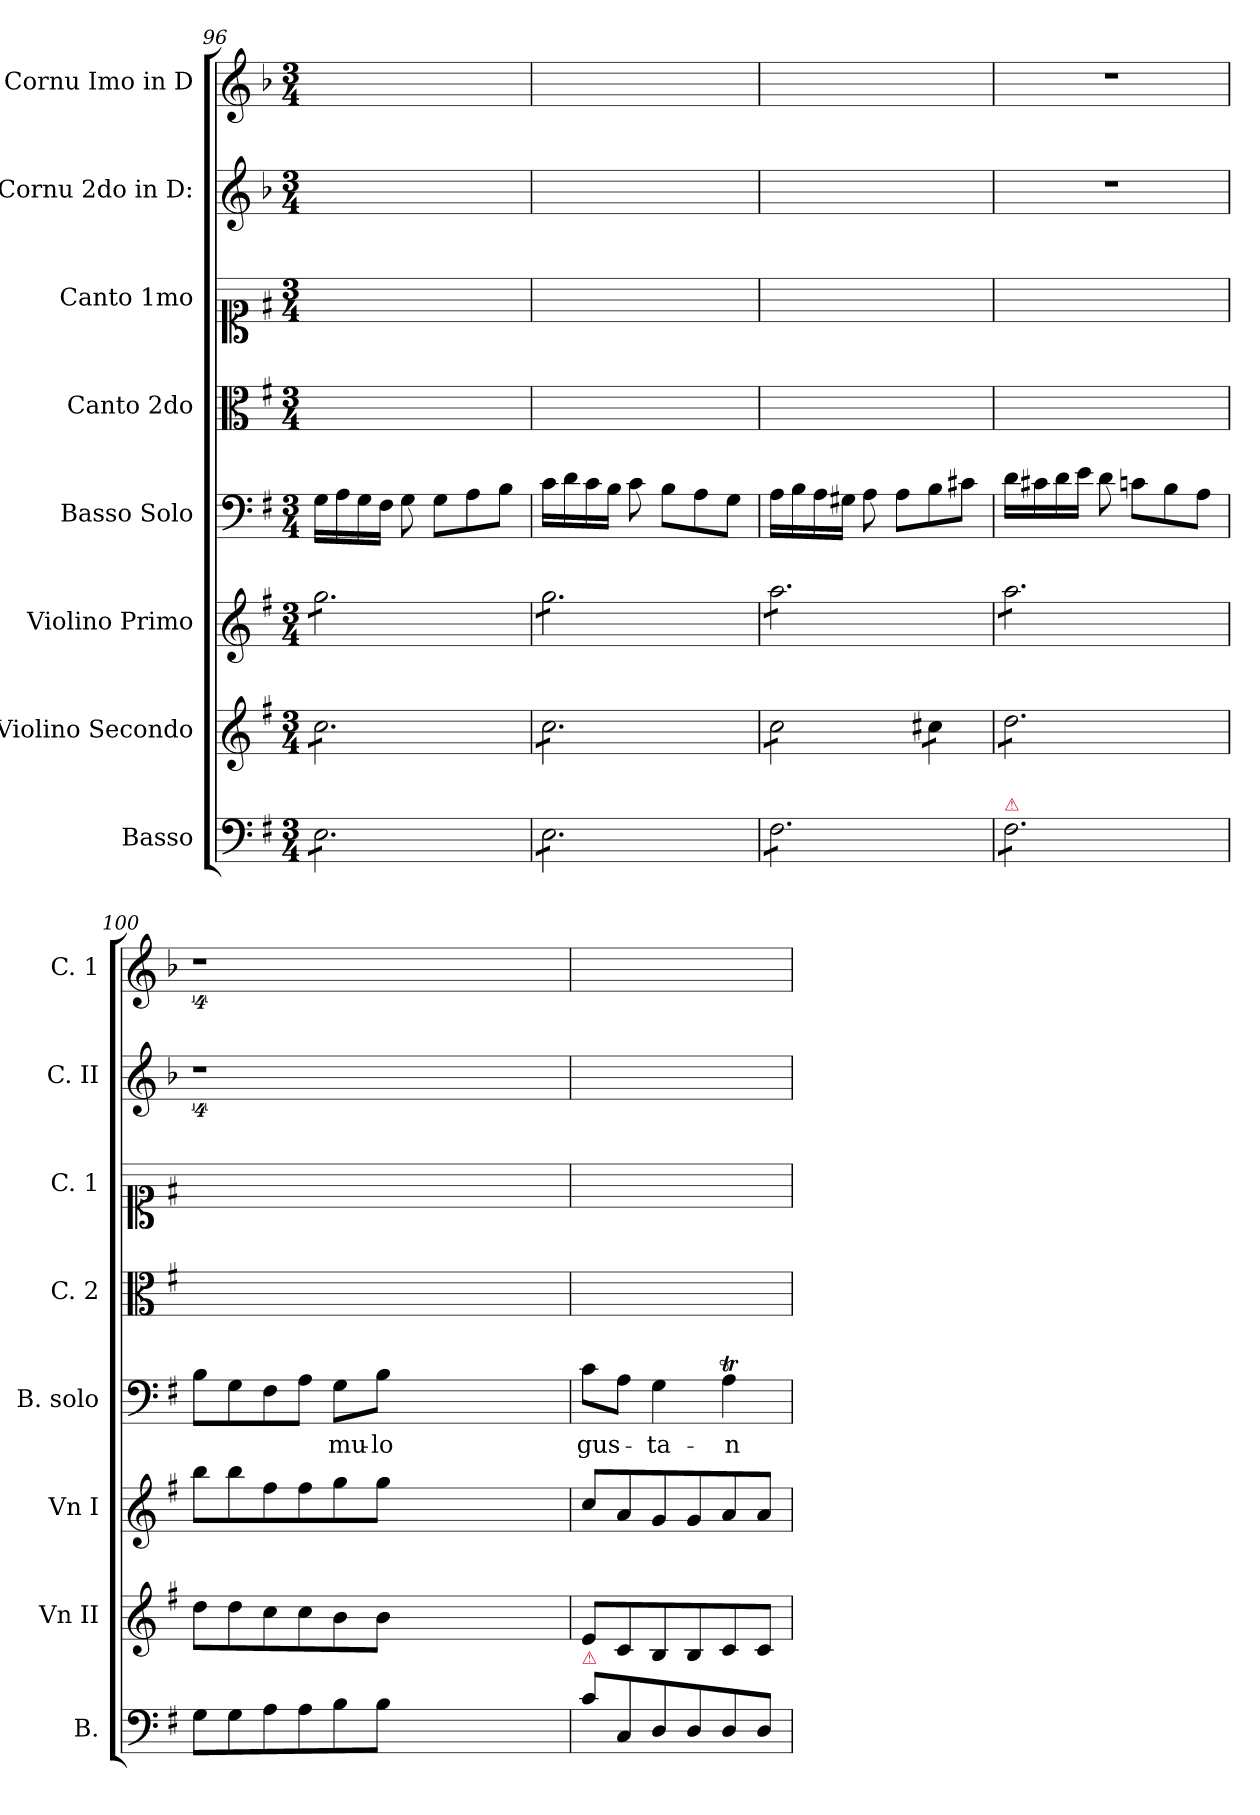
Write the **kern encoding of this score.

**kern	**kern	**kern	**kern	**text	**kern	**kern	**kern	**kern
*part8	*part7	*part6	*part5	*part5	*part4	*part3	*part2	*part1
*staff8	*staff7	*staff6	*staff5	*staff5	*staff4	*staff3	*staff2	*staff1
*I"Basso	*I"Violino Secondo	*I"Violino Primo	*I"Basso Solo	*	*I"Canto 2do	*I"Canto 1mo	*I"Cornu 2do in D:	*I"Cornu Imo in D
*I'B.	*I'Vn II	*I'Vn I	*I'B. solo	*	*I'C. 2	*I'C. 1	*I'C. II	*I'C. 1
*clefF4	*clefG2	*clefG2	*clefF4	*	*clefC3	*clefC1	*clefG2	*clefG2
*	*	*	*	*	*	*	*ITrd-1c-2	*ITrd-1c-2
*k[f#]	*k[f#]	*k[f#]	*k[f#]	*	*k[f#]	*k[f#]	*k[f#]	*k[f#]
*G:	*G:	*G:	*G:	*	*G:	*G:	*G:	*G:
*M3/4	*M3/4	*M3/4	*M3/4	*	*M3/4	*M3/4	*M3/4	*M3/4
=96	=96	=96	=96	=96	=96	=96	=96	=96
*tremolo	*	*	*	*	*	*	*	*
*	*tremolo	*	*	*	*	*	*	*
*	*	*tremolo	*	*	*	*	*	*
8E\L	8cc\L	8gg\L	16G\LL	.	2.ryy	2.ryy	2.ryy	2.ryy
.	.	.	16A\	.	.	.	.	.
8E\	8cc\	8gg\	16G\	.	.	.	.	.
.	.	.	16F#\JJ	.	.	.	.	.
8E\	8cc\	8gg\	8G\	.	.	.	.	.
8E\	8cc\	8gg\	8G\L	.	.	.	.	.
8E\	8cc\	8gg\	8A\	.	.	.	.	.
8E\J	8cc\J	8gg\J	8B\J	.	.	.	.	.
=97	=97	=97	=97	=97	=97	=97	=97	=97
8E\L	8cc\L	8gg\L	16c\LL	.	2.ryy	2.ryy	2.ryy	2.ryy
.	.	.	16d\	.	.	.	.	.
8E\	8cc\	8gg\	16c\	.	.	.	.	.
.	.	.	16B\JJ	.	.	.	.	.
8E\	8cc\	8gg\	8c\	.	.	.	.	.
8E\	8cc\	8gg\	8B\L	.	.	.	.	.
8E\	8cc\	8gg\	8A\	.	.	.	.	.
8E\J	8cc\J	8gg\J	8G\J	.	.	.	.	.
=98	=98	=98	=98	=98	=98	=98	=98	=98
8F#\L	8cc\L	8aa\L	16A\LL	.	2.ryy	2.ryy	2.ryy	2.ryy
.	.	.	16B\	.	.	.	.	.
8F#\	8cc\	8aa\	16A\	.	.	.	.	.
.	.	.	16G#X\JJ	.	.	.	.	.
8F#\	8cc\	8aa\	8A\	.	.	.	.	.
8F#\	8cc\J	8aa\	8A\L	.	.	.	.	.
8F#\	8cc#X\L	8aa\	8B\	.	.	.	.	.
8F#\J	8cc#X\J	8aa\J	8c#X\J	.	.	.	.	.
=99	=99	=99	=99	=99	=99	=99	=99	=99
!LO:TX:a:color=crimson:t=⚠	!	!	!	!	!	!	!	!
8F#\L	8dd\L	8aa\L	16d\LL	.	2.ryy	2.ryy	2.r	2.r
.	.	.	16c#X\	.	.	.	.	.
8F#\	8dd\	8aa\	16d\	.	.	.	.	.
.	.	.	16e\JJ	.	.	.	.	.
8F#\	8dd\	8aa\	8d\	.	.	.	.	.
8F#\	8dd\	8aa\	8cn\L	.	.	.	.	.
8F#\	8dd\	8aa\	8B\	.	.	.	.	.
8F#\J	8dd\J	8aa\J	8A\J	.	.	.	.	.
*	*	*Xtremolo	*	*	*	*	*	*
*	*Xtremolo	*	*	*	*	*	*	*
*Xtremolo	*	*	*	*	*	*	*	*
=100	=100	=100	=100	=100	=100	=100	=100	=100
8G\L	8dd\L	8bb\L	8B\L	.	2.ryy	2.ryy	4%9r	4%9r
8G\	8dd\	8bb\	8G\	.	.	.	.	.
8A\	8cc\	8ff#\	8F#\	.	.	.	.	.
8A\	8cc\	8ff#\	8A\J	.	.	.	.	.
8B\	8b\	8gg\	8G\L	-mu-	.	.	.	.
8B\J	8b\J	8gg\J	8B\J	-lo	.	.	.	.
1.ryy	1.ryy	1.ryy	1.ryy	.	1.ryy	1.ryy	.	.
=101	=101	=101	=101	=101	=101	=101	=101	=101
!LO:TX:a:color=crimson:t=⚠	!	!	!	!	!	!	!	!
8c\L	8e/L	8cc/L	8c\L	gus-	2.ryy	2.ryy	2.ryy	2.ryy
8C/	8c/	8a/	8A\J	.	.	.	.	.
8D/	8B/	8g/	4G\	-ta-	.	.	.	.
8D/	8B/	8g/	.	.	.	.	.	.
8D/	8c/	8a/	4AT\	-n-	.	.	.	.
8D/J	8c/J	8a/J	.	.	.	.	.	.
=	=	=	=	=	=	=	=	=
*-	*-	*-	*-	*-	*-	*-	*-	*-
